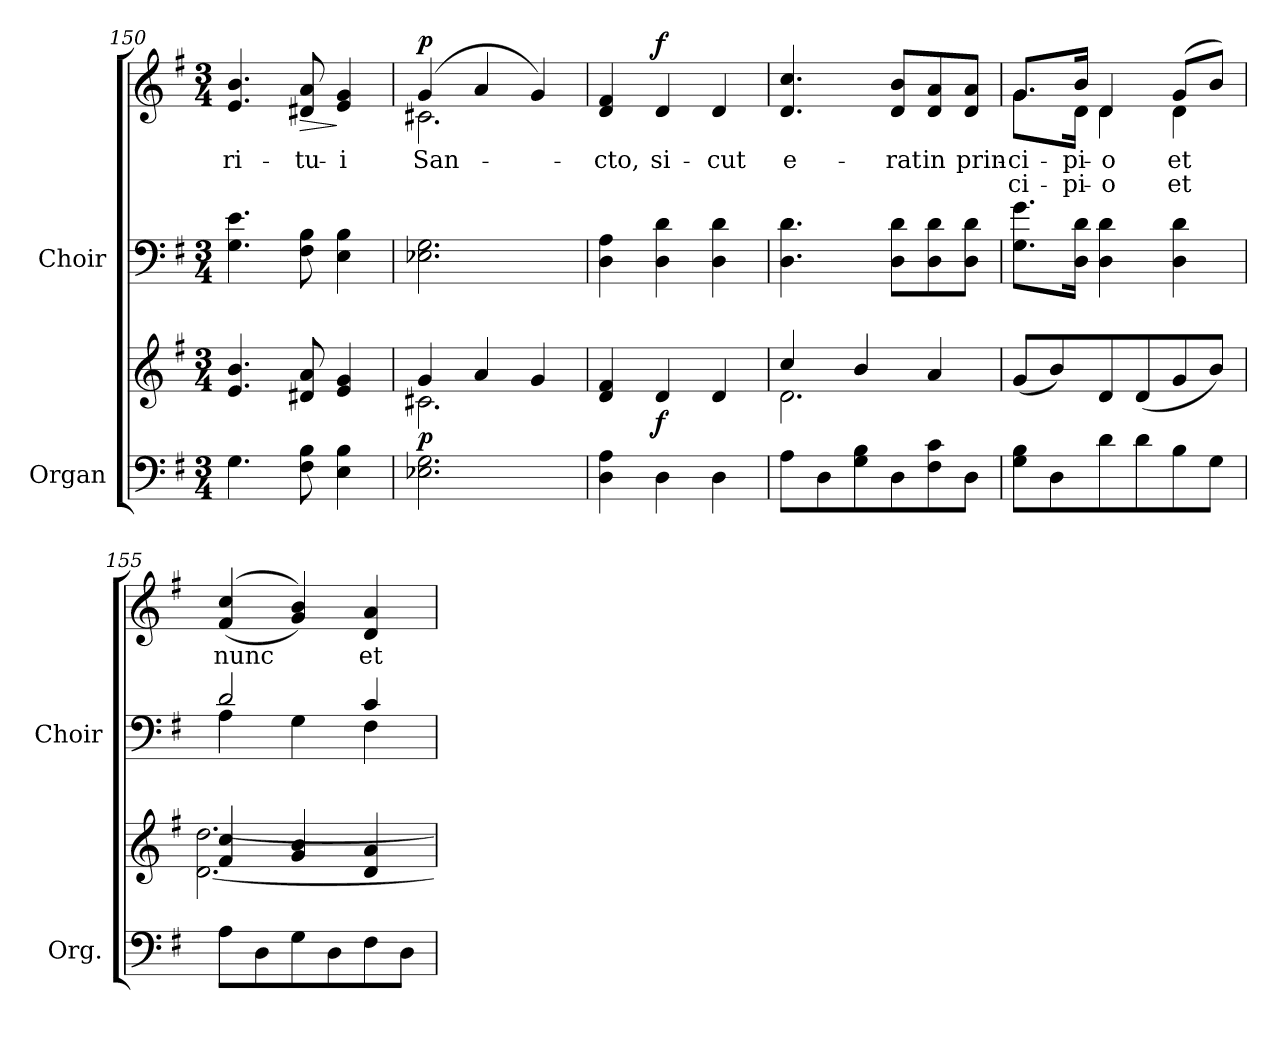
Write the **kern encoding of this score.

**kern	**kern	**dynam	**kern	**kern	**text	**text	**dynam
*part2	*part2	*part2	*part1	*part1	*part1	*part1	*part1
*staff4	*staff3	*staff3/4	*staff2	*staff1	*staff1	*staff1	*staff1/2
*I"Organ	*	*	*I"Choir	*	*	*	*
*I'Org.	*	*	*I'Choir	*	*	*	*
*clefF4	*clefG2	*	*clefF4	*clefG2	*	*	*
*k[f#]	*k[f#]	*	*k[f#]	*k[f#]	*	*	*
*G:	*G:	*	*G:	*G:	*	*	*
*M3/4	*M3/4	*	*M3/4	*M3/4	*	*	*
=150	=150	=150	=150	=150	=150	=150	=150
!	!	!	!	!	!LO:LY:b:color=#000000	!	!
4.Gi\	4.ei/ 4.bi	.	4.Gi\ 4.ei	4.ei/ 4.bi	-ri-	.	.
!	!	!	!	!	!LO:LY:b:color=#000000	!	!LO:HP:b
8F#i\ 8Bi	8d#Xi/ 8ai	.	8F#i\ 8Bi	8d#Xi/ 8ai	-tu-	.	>
!	!	!	!	!	!LO:LY:b:color=#000000	!	!
4Ei\ 4Bi	4ei/ 4gi	.	4Ei\ 4Bi	4ei/ 4gi	-i	.	]
!!LO:LB:g=z
=151	=151	=151	=151	=151	=151	=151	=151
*	*^	*	*	*	*	*	*
!	!	!	!	!	!	!LO:LY:b:color=#000000	!	!
*	*	*	*	*	*^	*	*	*
2.E-Xi\ 2.Gi	4gi/	2.c#Xi\	p	2.E-Xi\ 2.Gi	(4gi/	2.c#Xi\	San-	.	p
.	4ai/	.	.	.	4ai/	.	.	.	.
.	4gi/	.	.	.	4gi/)	.	.	.	.
*	*v	*v	*	*	*v	*v	*	*	*
=152	=152	=152	=152	=152	=152	=152	=152
!	!	!	!	!	!LO:LY:b:color=#000000	!	!
4Di\ 4Ai	4di/ 4f#i	.	4Di\ 4Ai	4di/ 4f#i	-cto,	.	.
!	!	!	!	!	!LO:LY:b:color=#000000	!	!
4Di\	4di/	f	4Di\ 4di	4di/	si-	.	f
!	!	!	!	!	!LO:LY:b:color=#000000	!	!
4Di\	4di/	.	4Di\ 4di	4di/	-cut	.	.
=153	=153	=153	=153	=153	=153	=153	=153
*	*^	*	*	*	*	*	*
!	!	!	!	!	!	!LO:LY:b:color=#000000	!	!
8Ai\L	4cci/	2.di\	.	4.Di\ 4.di	4.di/ 4.cci	e-	.	.
8Di\	.	.	.	.	.	.	.	.
8Gi\ 8Bi	4bi/	.	.	.	.	.	.	.
!	!	!	!	!	!	!LO:LY:b:color=#000000	!	!
8Di\	.	.	.	8Di\ 8diL	8di/ 8biL	-rat	.	.
!	!	!	!	!	!	!LO:LY:b:color=#000000	!	!
8F#i\ 8ci	4ai/	.	.	8Di\ 8di	8di/ 8ai	in	.	.
!	!	!	!	!	!	!LO:LY:b:color=#000000	!	!
8Di\J	.	.	.	8Di\ 8diJ	8di/ 8aiJ	prin-	.	.
*	*v	*v	*	*	*	*	*	*
=154	=154	=154	=154	=154	=154	=154	=154
!	!	!	!	!	!LO:LY:b:color=#000000	!LO:LY:b:color=#000000	!
*	*	*	*	*^	*	*	*
8Gi\ 8BiL	(8gi/L	.	8.Gi\ 8.giL	8.gi/L	8.gi\L	-ci-	-ci-	.
8Di\	8bi/)	.	.	.	.	.	.	.
!	!	!	!	!	!	!LO:LY:b:color=#000000	!LO:LY:b:color=#000000	!
.	.	.	16Di\ 16diJk	16bi/Jk	16di\Jk	-pi-	-pi-	.
!	!	!	!	!	!	!LO:LY:b:color=#000000	!LO:LY:b:color=#000000	!
8di\	8di/	.	4Di\ 4di	4di/	4di\	-o	o	.
8di\	(8di/	.	.	.	.	.	.	.
!	!	!	!	!	!	!LO:LY:b:color=#000000	!LO:LY:b:color=#000000	!
8Bi\	8gi/	.	4Di\ 4di	(8gi/L	4di\	et	et	.
8Gi\J	8bi/J)	.	.	8bi/J)	.	.	.	.
*	*	*	*	*v	*v	*	*	*
=155	=155	=155	=155	=155	=155	=155	=155
*	*^	*	*^	*	*	*	*
!	!	!	!	!	!	!	!LO:LY:b:color=#000000	!	!
8Ai\L	4f#i/ 4cci	[2.di\ [2.ddi	.	2di/	4Ai\	((4f#i/ 4cci	nunc	.	.
8Di\	.	.	.	.	.	.	.	.	.
8Gi\	4gi/ 4bi	.	.	.	4Gi\	4gi/ 4bi))	.	.	.
8Di\	.	.	.	.	.	.	.	.	.
!	!	!	!	!	!	!	!LO:LY:b:color=#000000	!	!
8F#i\	4di/ 4ai	.	.	4ci/	4F#i\	4di/ 4ai	et	.	.
8Di\J	.	.	.	.	.	.	.	.	.
*	*v	*v	*	*	*	*	*	*	*
*	*	*	*v	*v	*	*	*	*
=	=	=	=	=	=	=	=
*-	*-	*-	*-	*-	*-	*-	*-
